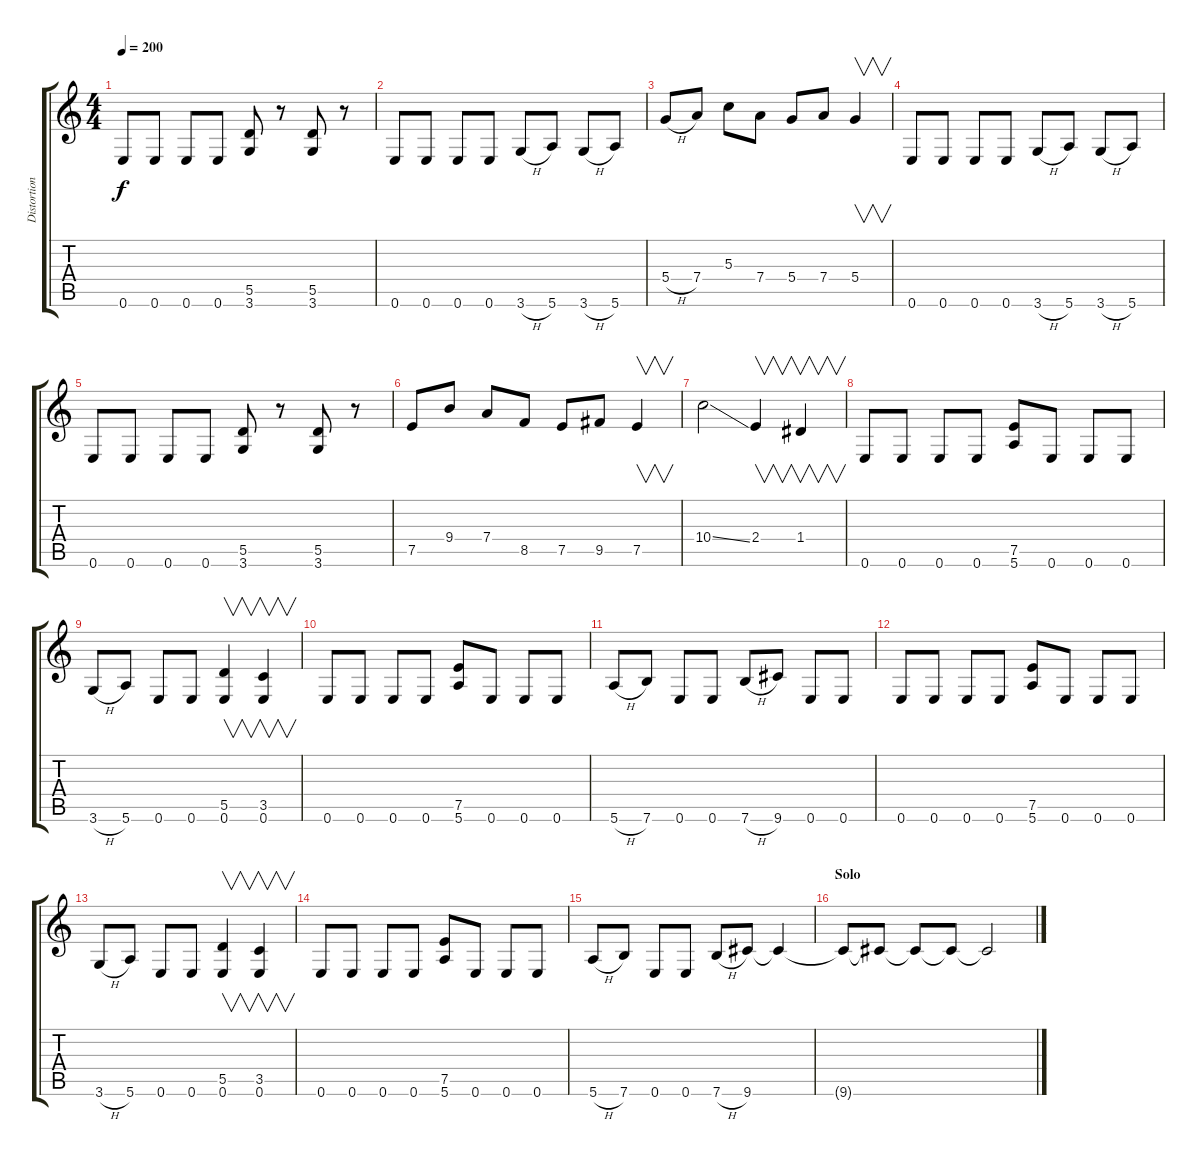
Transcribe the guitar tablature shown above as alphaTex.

\track ("Distortion Guitar 2" "Distortion") {instrument distortionguitar}
\staff {score tabs}
\tuning (E4 B3 G3 D3 A2 E2) {hide}
\ts (4 4)
\tempo 200
\clef g2
\ks c
0.6.8{dy f} 0.6.8 0.6.8 0.6.8 (5.5 3.6).8 r.8 (5.5 3.6).8 r.8 |
0.6.8 0.6.8 0.6.8 0.6.8 3.6{h}.8 5.6.8 3.6{h}.8 5.6.8 |
5.4{h}.8 7.4.8 5.3.8 7.4.8 5.4.8 7.4.8 5.4.4{v} |
0.6.8 0.6.8 0.6.8 0.6.8 3.6{h}.8 5.6.8 3.6{h}.8 5.6.8 |
0.6.8 0.6.8 0.6.8 0.6.8 (5.5 3.6).8 r.8 (5.5 3.6).8 r.8 |
7.5.8 9.4.8 7.4.8 8.5.8 7.5.8 9.5.8 7.5.4{v} |
10.4{ss}.2 2.4.4{v} 1.4.4{v} |
0.6.8 0.6.8 0.6.8 0.6.8 (7.5 5.6).8 0.6.8 0.6.8 0.6.8 |
3.6{h}.8 5.6.8 0.6.8 0.6.8 (5.5 0.6).4{v} (3.5 0.6).4{v} |
0.6.8 0.6.8 0.6.8 0.6.8 (7.5 5.6).8 0.6.8 0.6.8 0.6.8 |
5.6{h}.8 7.6.8 0.6.8 0.6.8 7.6{h}.8 9.6.8 0.6.8 0.6.8 |
0.6.8 0.6.8 0.6.8 0.6.8 (7.5 5.6).8 0.6.8 0.6.8 0.6.8 |
3.6{h}.8 5.6.8 0.6.8 0.6.8 (5.5 0.6).4{v} (3.5 0.6).4{v} |
0.6.8 0.6.8 0.6.8 0.6.8 (7.5 5.6).8 0.6.8 0.6.8 0.6.8 |
5.6{h}.8 7.6.8 0.6.8 0.6.8 7.6{h}.8 9.6.8 9.6{t}.4 |
\section ("" "Solo")
9.6{t}.8 9.6{t}.8 9.6{t}.8 9.6{t}.8 9.6{t}.2
